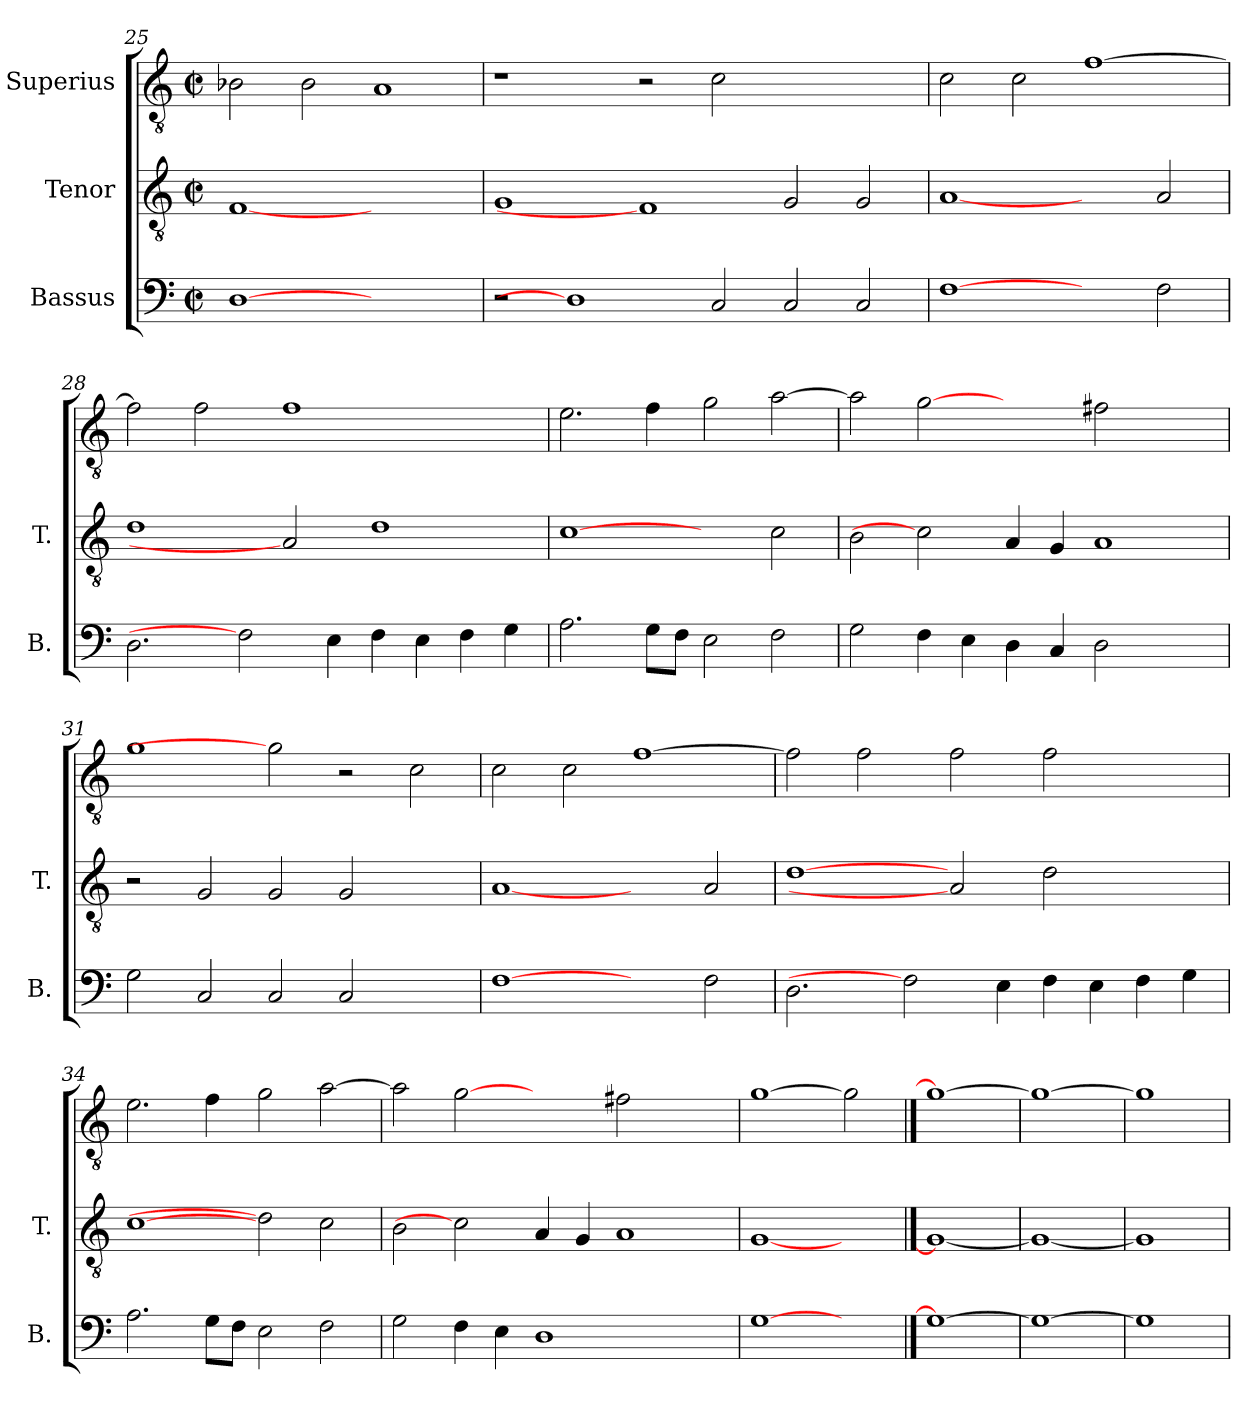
**kern	**kern	**kern
*part3	*part2	*part1
*staff3	*staff2	*staff1
*I"Bassus	*I"Tenor	*I"Superius
*I'B.	*I'T.	*
!!LO:LB:g=z
*clefF4	*clefGv2	*clefGv2
*	*ITrd7c12	*ITrd7c12
*k[]	*k[]	*k[]
*C:	*C:	*C:
*M2/2	*M2/2	*M2/2
*met(c|)	*met(c|)	*met(c|)
=25	=25	=25
[1Di	[1FFi	2BB-Xi\
.	.	2BB-i\
1ryy	1ryy	1AAi
=26	=26	=26
2r	1GGi	1r
1Di]	.	.
.	1FFi]	2r
2Ci/	.	2Ci\
2Ci/	2GGi/	1ryy
2Ci/	2GGi/	.
=27	=27	=27
[1Fi	[1AAi	2Ci\
.	.	2Ci\
2ryy	2ryy	[>1Fi
2Fi\	2AAi/	.
=28	=28	=28
2.Di\	1Di	2Fi\]
.	.	2Fi\
2Fi]	.	.
.	2AAi]	1Fi
4Ei\	.	.
4Fi\	1Di	.
4Ei\	.	.
4Fi\	.	2ryy
4Gi\	.	.
=29	=29	=29
2.Ai\	[1Ci	2.Ei\
8Gi\L	.	4Fi\
8Fi\J	.	.
2Ei\	2ryy	2Gi\
2Fi\	2Ci\	[>2Ai\
!!LO:PB:g=z
=30	=30	=30
2Gi\	2BBi\	2Ai\]
4Fi\	2Ci]	[2Gi
4Ei\	.	.
4Di\	4AAi/	2ryy
4Ci/	4GGi/	.
2Di\	1AAi	2F#Xi\
2ryy	.	2ryy
=31	=31	=31
2Gi\	2r	1Gi
2Ci/	2GGi/	.
2Ci/	2GGi/	2Gi]
2Ci/	2GGi/	2r
2ryy	2ryy	2Ci\
=32	=32	=32
[1Fi	[1AAi	2Ci\
.	.	2Ci\
2ryy	2ryy	[>1Fi
2Fi\	2AAi/	.
!!LO:LB:g=z
=33	=33	=33
2.Di\	[1Di	2Fi\]
.	.	2Fi\
2Fi]	.	.
.	2AAi]	2Fi\
4Ei\	.	.
4Fi\	2Di\	2Fi\
4Ei\	.	.
4Fi\	2ryy	2ryy
4Gi\	.	.
=34	=34	=34
2.Ai\	[1Ci	2.Ei\
8Gi\L	.	4Fi\
8Fi\J	.	.
2Ei\	2Di]	2Gi\
2Fi\	2Ci\	[>2Ai\
=35	=35	=35
2Gi\	2BBi\	2Ai\]
4Fi\	2Ci]	[2Gi
4Ei\	.	.
1Di	4AAi/	2ryy
.	4GGi/	.
.	1AAi	2F#Xi\
2ryy	.	2ryy
=36	=36	=36
[1Gi	[1GGi	[1Gi
2ryy	2ryy	2Gi]
==37	==37	==37
1Gi_	1GGi_	1Gi_
=38	=38	=38
1Gi_	1GGi_	1Gi_
=39	=39	=39
1Gi]	1GGi]	1Gi]
=	=	=
*-	*-	*-
